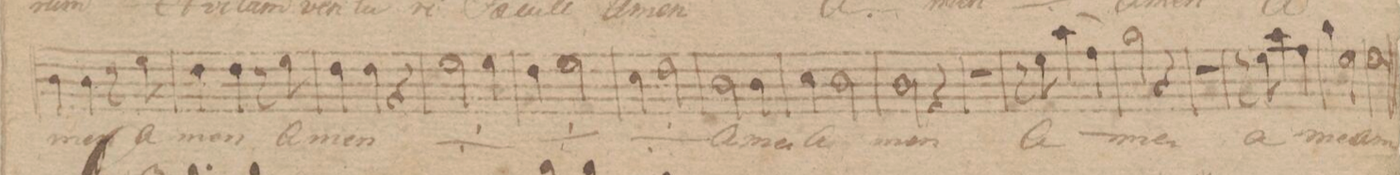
**kern	**text
*I"Tenore	*
*clefC4	*
*k[f#c#]	*
*met(c|)	*
*M3/4	*
4A\	.
4A\	-men
8r	.
8d\	a-
=248	=248
4c#\	.
4c#\	men
8r	.
8c#\	a-
=249	=249
4c#\	.
4c#\	-men
4r	.
=250	=250
*	*ij
2d\	a-
4d\	men
=251	=251
4c#\	a-
2d\	men
=252	=252
4B\	a-
2c#\	men
*	*Xij
=253	=253
4A\	a-
2A\	men
=254	=254
4B\	a-
2A\	.
=255	=255
2A\	-men
4r	.
=256	=256
2.r	.
=257	=257
8r	.
8d\	a-
(4g\	.
4e\)	.
=258	=258
2f#\	-men
4r	.
=259	=259
2.r	.
=260	=260
8r	.
8d\	a-
4g\	.
4e\	.
=261	=261
4g\	men
2d\	a-
=262	=262
2.d\	-m(en)
==	==
*-	*-
